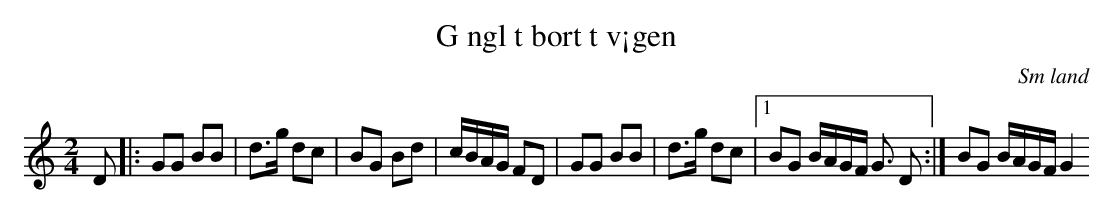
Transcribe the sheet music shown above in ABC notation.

X:1
T:G ngl t bort t v¡gen
O:Sm land
M:2/4
L:1/8
K:C
D |: GG BB | d3/2g/2 dc | BG Bd | c/2B/2A/2G/2 FD | GG BB | d3/2g/2 dc |1 BG B/2A/2G/2F/2 G3/2 D :| BG B/2A/2G/2F/2 G2
